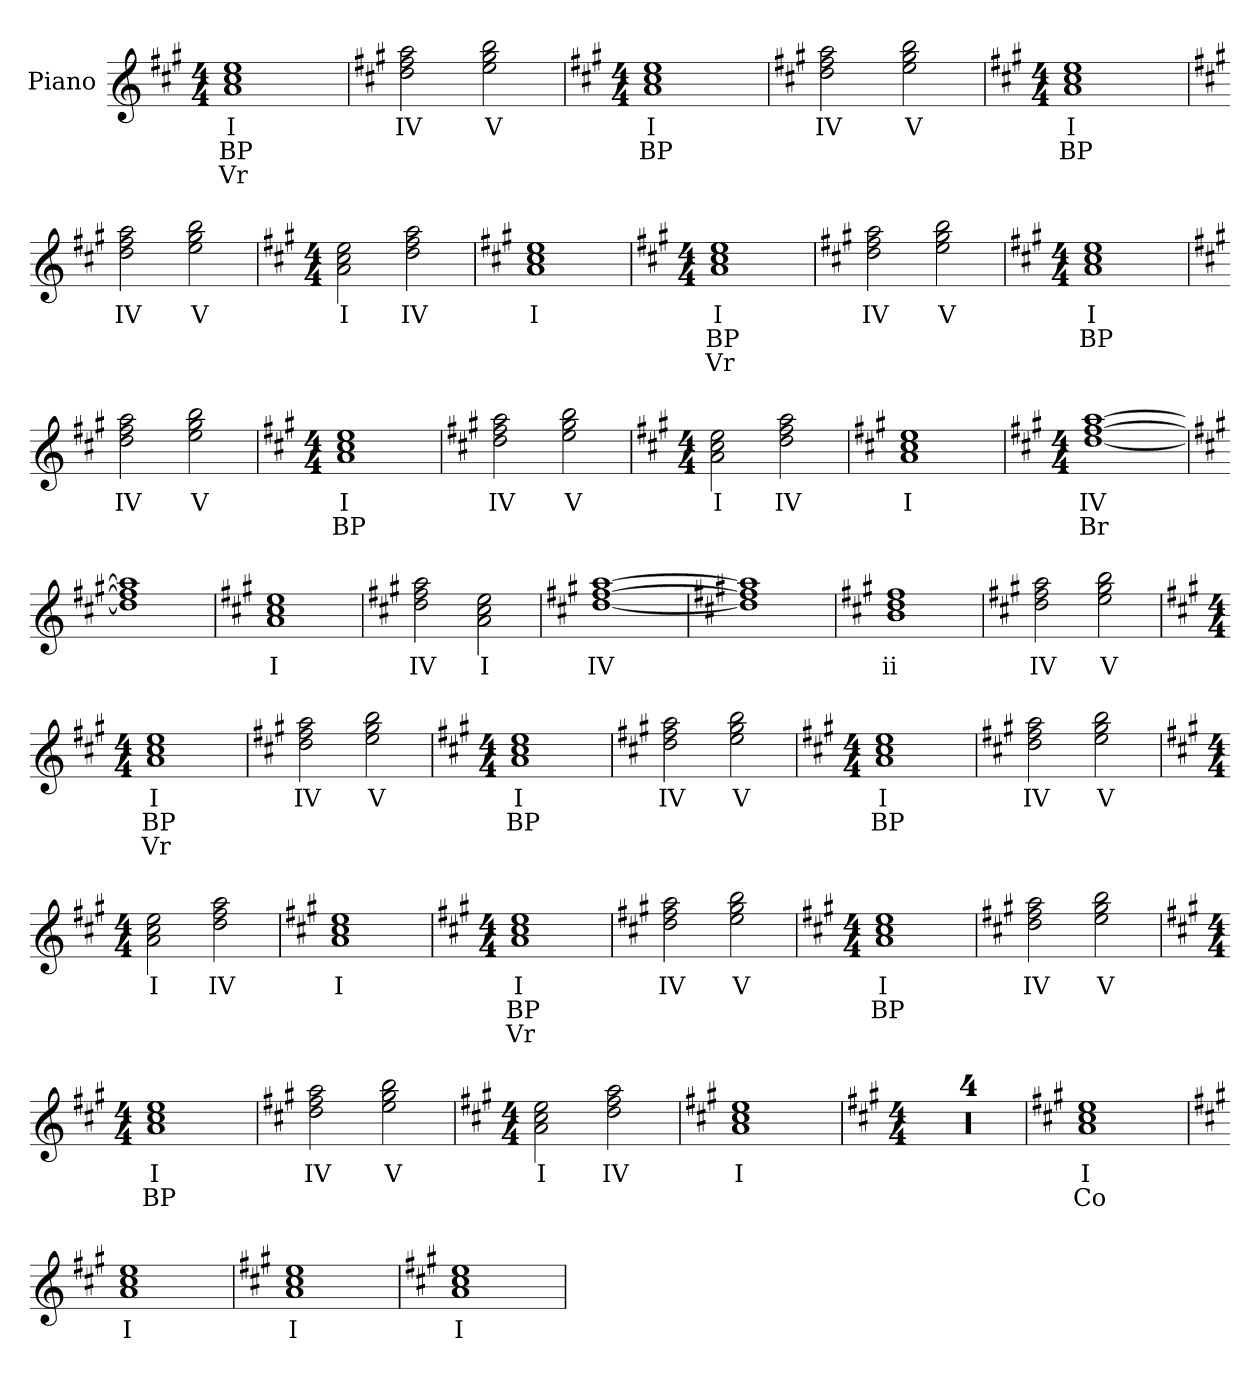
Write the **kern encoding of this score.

**kern	**text	**text	**text
*part1	*part1	*part1	*part1
*staff1	*staff1	*staff1	*staff1
*I"Piano	*	*	*
*I'Pno	*	*	*
*k[f#c#g#]	*	*	*
*A:	*	*	*
*M4/4	*	*	*
=	=	=	=
1a 1cc# 1ee	I	BP	Vr
=	=	=	=
*k[f#c#g#]	*	*	*
*A:	*	*	*
2dd 2ff# 2aa	IV	.	.
2ee 2gg# 2bb	V	.	.
=	=	=	=
*k[f#c#g#]	*	*	*
*A:	*	*	*
*M4/4	*	*	*
1a 1cc# 1ee	I	BP	.
=	=	=	=
*k[f#c#g#]	*	*	*
*A:	*	*	*
2dd 2ff# 2aa	IV	.	.
2ee 2gg# 2bb	V	.	.
=	=	=	=
*k[f#c#g#]	*	*	*
*A:	*	*	*
*M4/4	*	*	*
1a 1cc# 1ee	I	BP	.
=	=	=	=
*k[f#c#g#]	*	*	*
*A:	*	*	*
2dd 2ff# 2aa	IV	.	.
2ee 2gg# 2bb	V	.	.
=	=	=	=
*k[f#c#g#]	*	*	*
*A:	*	*	*
*M4/4	*	*	*
2a 2cc# 2ee	I	.	.
2dd 2ff# 2aa	IV	.	.
=	=	=	=
*k[f#c#g#]	*	*	*
*A:	*	*	*
1a 1cc# 1ee	I	.	.
=	=	=	=
*k[f#c#g#]	*	*	*
*A:	*	*	*
*M4/4	*	*	*
1a 1cc# 1ee	I	BP	Vr
=	=	=	=
*k[f#c#g#]	*	*	*
*A:	*	*	*
2dd 2ff# 2aa	IV	.	.
2ee 2gg# 2bb	V	.	.
=	=	=	=
*k[f#c#g#]	*	*	*
*A:	*	*	*
*M4/4	*	*	*
1a 1cc# 1ee	I	BP	.
=	=	=	=
*k[f#c#g#]	*	*	*
*A:	*	*	*
2dd 2ff# 2aa	IV	.	.
2ee 2gg# 2bb	V	.	.
=	=	=	=
*k[f#c#g#]	*	*	*
*A:	*	*	*
*M4/4	*	*	*
1a 1cc# 1ee	I	BP	.
=	=	=	=
*k[f#c#g#]	*	*	*
*A:	*	*	*
2dd 2ff# 2aa	IV	.	.
2ee 2gg# 2bb	V	.	.
=	=	=	=
*k[f#c#g#]	*	*	*
*A:	*	*	*
*M4/4	*	*	*
2a 2cc# 2ee	I	.	.
2dd 2ff# 2aa	IV	.	.
=	=	=	=
*k[f#c#g#]	*	*	*
*A:	*	*	*
1a 1cc# 1ee	I	.	.
=	=	=	=
*k[f#c#g#]	*	*	*
*A:	*	*	*
*M4/4	*	*	*
[1dd [1ff# [1aa	IV	Br	.
=	=	=	=
*k[f#c#g#]	*	*	*
*A:	*	*	*
1dd] 1ff#] 1aa]	.	.	.
=	=	=	=
*k[f#c#g#]	*	*	*
*A:	*	*	*
1a 1cc# 1ee	I	.	.
=	=	=	=
*k[f#c#g#]	*	*	*
*A:	*	*	*
2dd 2ff# 2aa	IV	.	.
2a 2cc# 2ee	I	.	.
=	=	=	=
*k[f#c#g#]	*	*	*
*A:	*	*	*
[1dd [1ff# [1aa	IV	.	.
=	=	=	=
*k[f#c#g#]	*	*	*
*A:	*	*	*
1dd] 1ff#] 1aa]	.	.	.
=	=	=	=
*k[f#c#g#]	*	*	*
*A:	*	*	*
1b 1dd 1ff#	ii	.	.
=	=	=	=
*k[f#c#g#]	*	*	*
*A:	*	*	*
2dd 2ff# 2aa	IV	.	.
2ee 2gg# 2bb	V	.	.
=	=	=	=
*k[f#c#g#]	*	*	*
*A:	*	*	*
*M4/4	*	*	*
1a 1cc# 1ee	I	BP	Vr
=	=	=	=
*k[f#c#g#]	*	*	*
*A:	*	*	*
2dd 2ff# 2aa	IV	.	.
2ee 2gg# 2bb	V	.	.
=	=	=	=
*k[f#c#g#]	*	*	*
*A:	*	*	*
*M4/4	*	*	*
1a 1cc# 1ee	I	BP	.
=	=	=	=
*k[f#c#g#]	*	*	*
*A:	*	*	*
2dd 2ff# 2aa	IV	.	.
2ee 2gg# 2bb	V	.	.
=	=	=	=
*k[f#c#g#]	*	*	*
*A:	*	*	*
*M4/4	*	*	*
1a 1cc# 1ee	I	BP	.
=	=	=	=
*k[f#c#g#]	*	*	*
*A:	*	*	*
2dd 2ff# 2aa	IV	.	.
2ee 2gg# 2bb	V	.	.
=	=	=	=
*k[f#c#g#]	*	*	*
*A:	*	*	*
*M4/4	*	*	*
2a 2cc# 2ee	I	.	.
2dd 2ff# 2aa	IV	.	.
=	=	=	=
*k[f#c#g#]	*	*	*
*A:	*	*	*
1a 1cc# 1ee	I	.	.
=	=	=	=
*k[f#c#g#]	*	*	*
*A:	*	*	*
*M4/4	*	*	*
1a 1cc# 1ee	I	BP	Vr
=	=	=	=
*k[f#c#g#]	*	*	*
*A:	*	*	*
2dd 2ff# 2aa	IV	.	.
2ee 2gg# 2bb	V	.	.
=	=	=	=
*k[f#c#g#]	*	*	*
*A:	*	*	*
*M4/4	*	*	*
1a 1cc# 1ee	I	BP	.
=	=	=	=
*k[f#c#g#]	*	*	*
*A:	*	*	*
2dd 2ff# 2aa	IV	.	.
2ee 2gg# 2bb	V	.	.
=	=	=	=
*k[f#c#g#]	*	*	*
*A:	*	*	*
*M4/4	*	*	*
1a 1cc# 1ee	I	BP	.
=	=	=	=
*k[f#c#g#]	*	*	*
*A:	*	*	*
2dd 2ff# 2aa	IV	.	.
2ee 2gg# 2bb	V	.	.
=	=	=	=
*k[f#c#g#]	*	*	*
*A:	*	*	*
*M4/4	*	*	*
2a 2cc# 2ee	I	.	.
2dd 2ff# 2aa	IV	.	.
=	=	=	=
*k[f#c#g#]	*	*	*
*A:	*	*	*
1a 1cc# 1ee	I	.	.
=	=	=	=
*k[f#c#g#]	*	*	*
*A:	*	*	*
*M4/4	*	*	*
1r	.	.	.
=	=	=	=
*k[f#c#g#]	*	*	*
*A:	*	*	*
*M4/4	*	*	*
1r	.	.	.
=	=	=	=
*k[f#c#g#]	*	*	*
*A:	*	*	*
*M4/4	*	*	*
1r	.	.	.
=	=	=	=
*k[f#c#g#]	*	*	*
*A:	*	*	*
*M4/4	*	*	*
1r	.	.	.
=	=	=	=
*k[f#c#g#]	*	*	*
*A:	*	*	*
1a 1cc# 1ee	I	Co	.
=	=	=	=
*k[f#c#g#]	*	*	*
*A:	*	*	*
1a 1cc# 1ee	I	.	.
=	=	=	=
*k[f#c#g#]	*	*	*
*A:	*	*	*
1a 1cc# 1ee	I	.	.
=	=	=	=
*k[f#c#g#]	*	*	*
*A:	*	*	*
1a 1cc# 1ee	I	.	.
=	=	=	=
*-	*-	*-	*-
